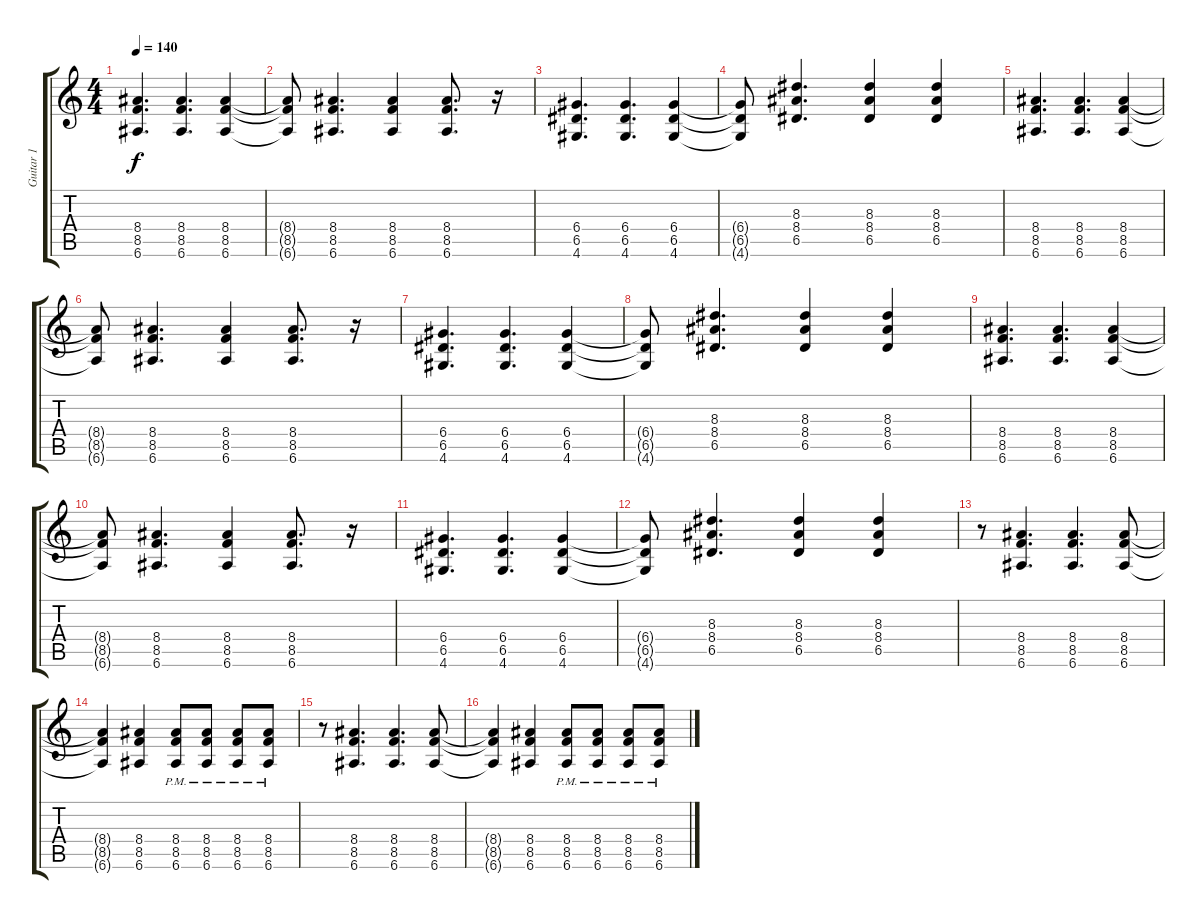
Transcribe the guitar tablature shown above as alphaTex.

\track ("Guitar 1" "Guitar 1") {instrument overdrivenguitar}
\staff {score tabs}
\tuning (E4 B3 G3 D3 A2 E2) {hide}
\ts (4 4)
\tempo 140
\clef g2
\ks c
(8.4 8.5 6.6).4{d dy f} (8.4 8.5 6.6).4{d} (8.4 8.5 6.6).4 |
(8.4{t} 8.5{t} 6.6{t}).8 (8.4 8.5 6.6).4{d} (8.4 8.5 6.6).4 (8.4 8.5 6.6).8{d} r.16 |
(6.4 6.5 4.6).4{d} (6.4 6.5 4.6).4{d} (6.4 6.5 4.6).4 |
(6.4{t} 6.5{t} 4.6{t}).8 (8.3 8.4 6.5).4{d} (8.3 8.4 6.5).4 (8.3 8.4 6.5).4 |
(8.4 8.5 6.6).4{d} (8.4 8.5 6.6).4{d} (8.4 8.5 6.6).4 |
(8.4{t} 8.5{t} 6.6{t}).8 (8.4 8.5 6.6).4{d} (8.4 8.5 6.6).4 (8.4 8.5 6.6).8{d} r.16 |
(6.4 6.5 4.6).4{d} (6.4 6.5 4.6).4{d} (6.4 6.5 4.6).4 |
(6.4{t} 6.5{t} 4.6{t}).8 (8.3 8.4 6.5).4{d} (8.3 8.4 6.5).4 (8.3 8.4 6.5).4 |
(8.4 8.5 6.6).4{d} (8.4 8.5 6.6).4{d} (8.4 8.5 6.6).4 |
(8.4{t} 8.5{t} 6.6{t}).8 (8.4 8.5 6.6).4{d} (8.4 8.5 6.6).4 (8.4 8.5 6.6).8{d} r.16 |
(6.4 6.5 4.6).4{d} (6.4 6.5 4.6).4{d} (6.4 6.5 4.6).4 |
(6.4{t} 6.5{t} 4.6{t}).8 (8.3 8.4 6.5).4{d} (8.3 8.4 6.5).4 (8.3 8.4 6.5).4 |
r.8 (8.4 8.5 6.6).4{d} (8.4 8.5 6.6).4{d} (8.4 8.5 6.6).8 |
(8.4{t} 8.5{t} 6.6{t}).4 (8.4 8.5 6.6).4 (8.4{pm} 8.5{pm} 6.6{pm}).8 (8.4{pm} 8.5{pm} 6.6{pm}).8 (8.4{pm} 8.5{pm} 6.6{pm}).8 (8.4{pm} 8.5{pm} 6.6{pm}).8 |
r.8 (8.4 8.5 6.6).4{d} (8.4 8.5 6.6).4{d} (8.4 8.5 6.6).8 |
(8.4{t} 8.5{t} 6.6{t}).4 (8.4 8.5 6.6).4 (8.4{pm} 8.5{pm} 6.6{pm}).8 (8.4{pm} 8.5{pm} 6.6{pm}).8 (8.4{pm} 8.5{pm} 6.6{pm}).8 (8.4{pm} 8.5{pm} 6.6{pm}).8
